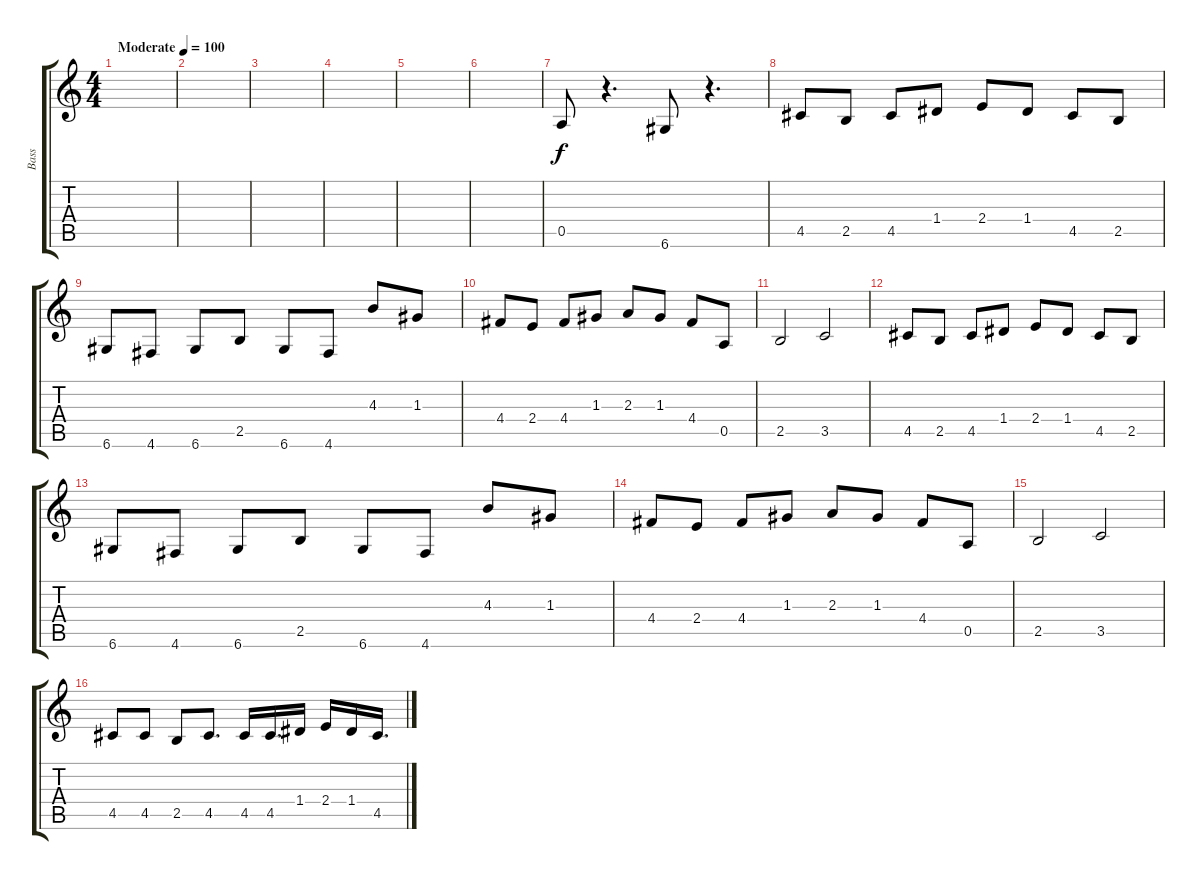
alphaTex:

\track ("Bass" "Bass") {instrument electricbasspick}
\staff {score tabs}
\tuning (E4 B3 G3 D3 A2 D2) {hide}
\ts (4 4)
\tempo (100 "Moderate")
\clef g2
\ks c
|
|
|
|
|
|
0.5.8 r.4{d} 6.6.8 r.4{d} |
4.5.8 2.5.8 4.5.8 1.4.8 2.4.8 1.4.8 4.5.8 2.5.8 |
6.6.8 4.6.8 6.6.8 2.5.8 6.6.8 4.6.8 4.3.8 1.3.8 |
4.4.8 2.4.8 4.4.8 1.3.8 2.3.8 1.3.8 4.4.8 0.5.8 |
2.5.2 3.5.2 |
4.5.8 2.5.8 4.5.8 1.4.8 2.4.8 1.4.8 4.5.8 2.5.8 |
6.6.8 4.6.8 6.6.8 2.5.8 6.6.8 4.6.8 4.3.8 1.3.8 |
4.4.8 2.4.8 4.4.8 1.3.8 2.3.8 1.3.8 4.4.8 0.5.8 |
2.5.2 3.5.2 |
4.5.8 4.5.8 2.5.8 4.5.8{d} 4.5.16 4.5.16{d} 1.4.16 2.4.16 1.4.16 4.5.16{d}
